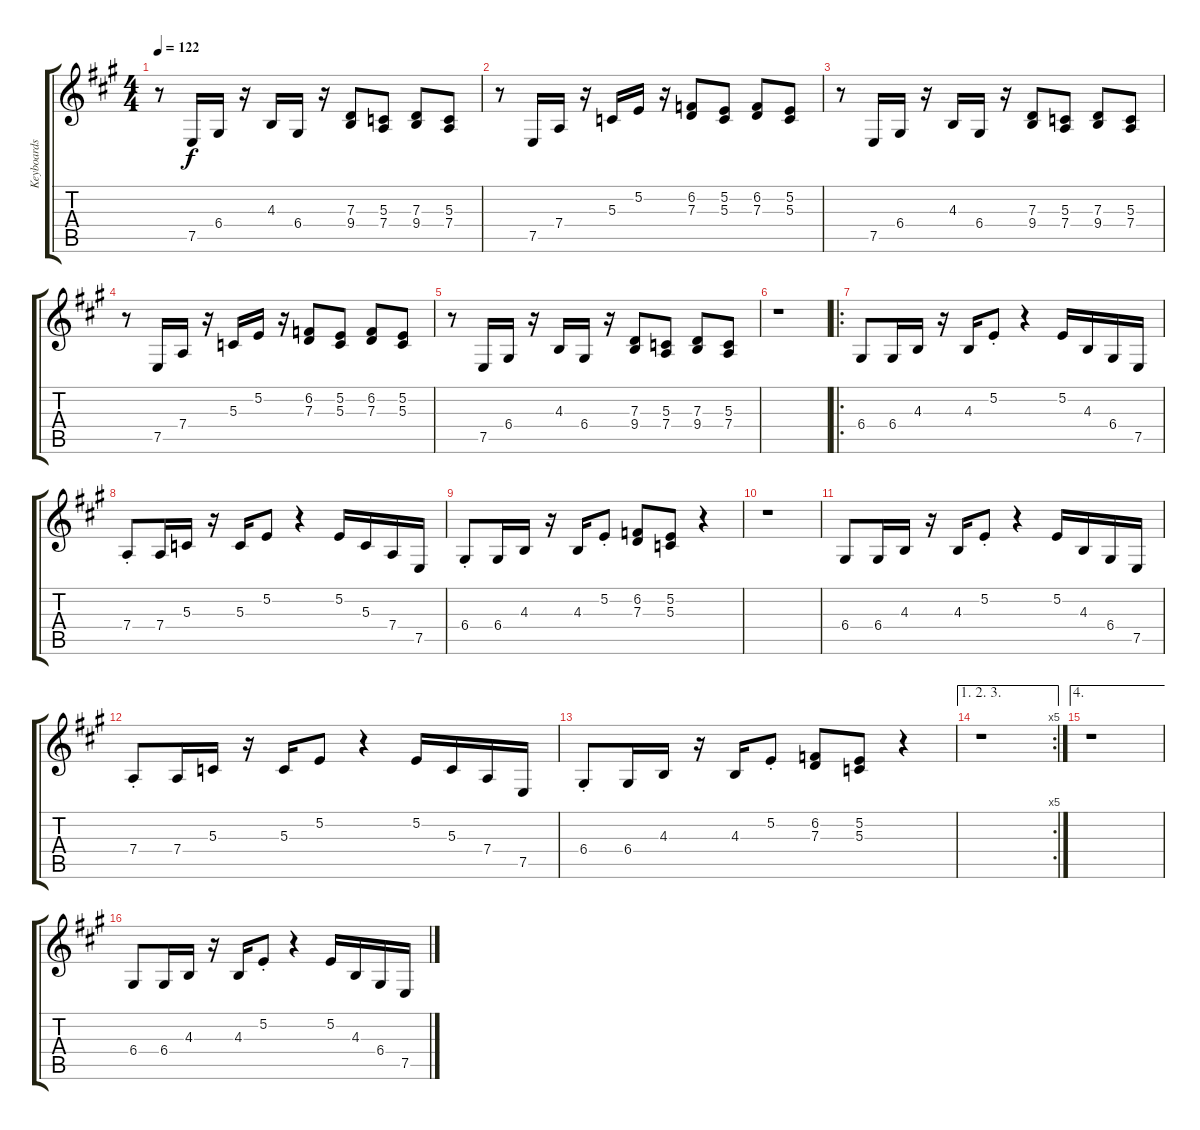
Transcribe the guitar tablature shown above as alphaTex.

\track ("Keyboards" "Keyboards") {instrument drawbarorgan}
\staff {score tabs}
\tuning (E4 B3 G3 D3 A2 E2) {hide}
\ts (4 4)
\tempo 122
\clef g2
\ks a
r.8{dy f} 7.5.16 6.4.16 r.16 4.3.16 6.4.16 r.16 (7.3 9.4).8 (5.3 7.4).8 (7.3 9.4).8 (5.3 7.4).8 |
r.8 7.5.16 7.4.16 r.16 5.3.16 5.2.16 r.16 (6.2 7.3).8 (5.2 5.3).8 (6.2 7.3).8 (5.2 5.3).8 |
r.8 7.5.16 6.4.16 r.16 4.3.16 6.4.16 r.16 (7.3 9.4).8 (5.3 7.4).8 (7.3 9.4).8 (5.3 7.4).8 |
r.8 7.5.16 7.4.16 r.16 5.3.16 5.2.16 r.16 (6.2 7.3).8 (5.2 5.3).8 (6.2 7.3).8 (5.2 5.3).8 |
r.8 7.5.16 6.4.16 r.16 4.3.16 6.4.16 r.16 (7.3 9.4).8 (5.3 7.4).8 (7.3 9.4).8 (5.3 7.4).8 |
r.1 |
\ro
6.4.8 6.4.16 4.3.16 r.16 4.3.16 5.2{st}.8 r.4 5.2.16 4.3.16 6.4.16 7.5.16 |
7.4{st}.8 7.4.16 5.3.16 r.16 5.3.16 5.2.8 r.4 5.2.16 5.3.16 7.4.16 7.5.16 |
6.4{st}.8 6.4.16 4.3.16 r.16 4.3.16 5.2{st}.8 (6.2 7.3).8 (5.2 5.3).8 r.4 |
r.1 |
6.4.8 6.4.16 4.3.16 r.16 4.3.16 5.2{st}.8 r.4 5.2.16 4.3.16 6.4.16 7.5.16 |
7.4{st}.8 7.4.16 5.3.16 r.16 5.3.16 5.2.8 r.4 5.2.16 5.3.16 7.4.16 7.5.16 |
6.4{st}.8 6.4.16 4.3.16 r.16 4.3.16 5.2{st}.8 (6.2 7.3).8 (5.2 5.3).8 r.4 |
\ae (1 2 3)
\rc 5
r.1 |
\ae 4
r.1 |
6.4.8 6.4.16 4.3.16 r.16 4.3.16 5.2{st}.8 r.4 5.2.16 4.3.16 6.4.16 7.5.16
